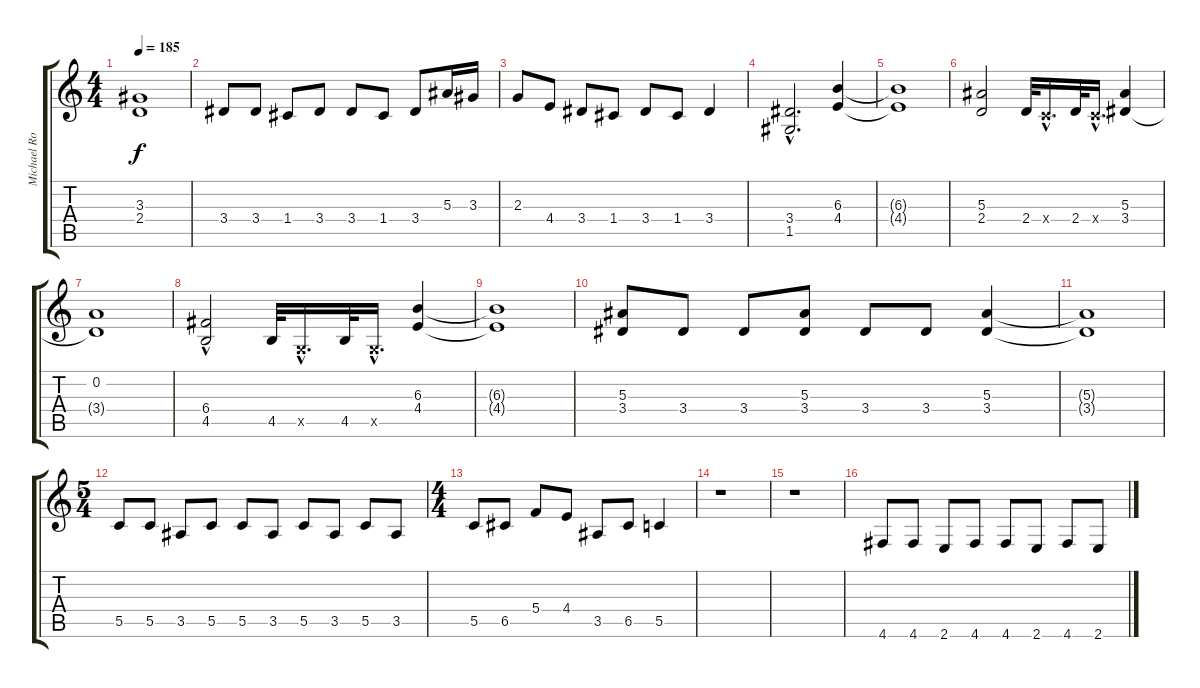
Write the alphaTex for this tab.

\track ("Michael Romeo" "Michael Ro") {instrument distortionguitar}
\staff {score tabs}
\tuning (D4 A3 F3 C3 G2 D2) {hide}
\ts (4 4)
\tempo 185
\clef g2
\ks c
(3.3{t} 2.4{t}).1{dy f} |
3.4.8 3.4.8 1.4.8 3.4.8 3.4.8 1.4.8 3.4.8 5.3.16 3.3.16 |
2.3.8 4.4.8 3.4.8 1.4.8 3.4.8 1.4.8 3.4.4 |
(3.4{hac} 1.5{hac}).2{d} (6.3 4.4).4 |
(6.3{t} 4.4{t}).1 |
(5.3 2.4).2 2.4.32 0.4{hac x}.16{d} 2.4.32 0.4{hac x}.16{d} (5.3 3.4).4 |
(0.2 3.4{t}).1 |
(6.4{hac} 4.5).2 4.5.32 0.5{hac x}.16{d} 4.5.32 0.5{hac x}.16{d} (6.3 4.4).4 |
(6.3{t} 4.4{t}).1 |
(5.3 3.4).8 3.4.8 3.4.8 (5.3 3.4).8 3.4.8 3.4.8 (5.3 3.4).4 |
(5.3{t} 3.4{t}).1 |
\ts (5 4)
5.5.8 5.5.8 3.5.8 5.5.8 5.5.8 3.5.8 5.5.8 3.5.8 5.5.8 3.5.8 |
\ts (4 4)
5.5.8 6.5.8 5.4.8 4.4.8 3.5.8 6.5.8 5.5.4 |
r.1 |
r.1 |
4.6.8 4.6.8 2.6.8 4.6.8 4.6.8 2.6.8 4.6.8 2.6.8
